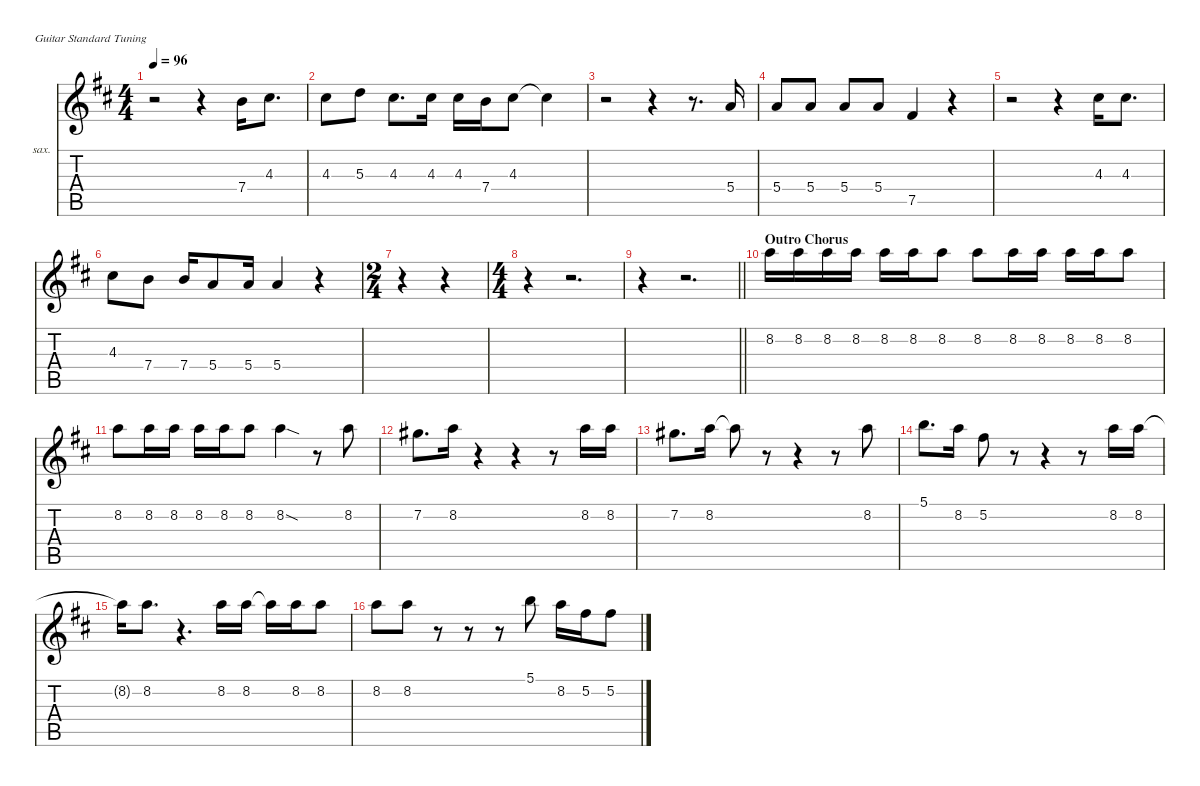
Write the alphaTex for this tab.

\defaultSystemsLayout 4
\hideDynamics
\bracketExtendMode nobrackets
\firstSystemTrackNameOrientation horizontal
\otherSystemsTrackNameOrientation horizontal
\track ("Vocals" "sax.") {instrument tenorsax}
\staff {score tabs}
\tuning (E4 B3 G3 D3 A2 E2)
\displaytranspose 14
\ts (4 4)
\tempo 96
\clef g2
\ks d
r.2{dy f} r.4 7.4{acc forcenatural}.16 4.3{acc #}.8{d} |
4.3{acc #}.8 5.3{acc forcenatural}.8 4.3{acc #}.8{d} 4.3{acc #}.16 4.3{acc #}.16 7.4{acc forcenatural}.16 4.3{acc #}.8 4.3{t acc #}.4 |
r.2 r.4 r.8{d} 5.4{acc forcenatural}.16 |
5.4{acc forcenatural}.8 5.4{acc forcenatural}.8 5.4{acc forcenatural}.8 5.4{acc forcenatural}.8 7.5{acc #}.4 r.4 |
r.2 r.4 4.3{acc #}.16 4.3{acc #}.8{d} |
4.3{acc #}.8 7.4{acc forcenatural}.8 7.4{acc forcenatural}.16 5.4{acc forcenatural}.8 5.4{acc forcenatural}.16 5.4{acc forcenatural}.4 r.4 |
\ts (2 4)
\beaming (8 2 2)
r.4 r.4 |
\ts (4 4)
\beaming (8 2 2 2 2)
r.4 r.2{d} |
\barLineRight lightlight
r.4 r.2{d} |
\section ("" "Outro Chorus")
8.2{acc forcenatural}.16 8.2{acc forcenatural}.16 8.2{acc forcenatural}.16 8.2{acc forcenatural}.16 8.2{acc forcenatural}.16 8.2{acc forcenatural}.16 8.2{acc forcenatural}.8 8.2{acc forcenatural}.8 8.2{acc forcenatural}.16 8.2{acc forcenatural}.16 8.2{acc forcenatural}.16 8.2{acc forcenatural}.16 8.2{acc forcenatural}.8 |
8.2{acc forcenatural}.8 8.2{acc forcenatural}.16 8.2{acc forcenatural}.16 8.2{acc forcenatural}.16 8.2{acc forcenatural}.16 8.2{acc forcenatural}.8 8.2{sod acc forcenatural}.4 r.8 8.2{acc forcenatural}.8 |
7.2{acc #}.8{d} 8.2{acc forcenatural}.16 r.4 r.4 r.8 8.2{acc forcenatural}.16 8.2{acc forcenatural}.16 |
7.2{acc #}.8{d} 8.2{acc forcenatural}.16 8.2{t acc forcenatural}.8 r.8 r.4 r.8 8.2{acc forcenatural}.8 |
5.1{acc forcenatural}.8{d} 8.2{acc forcenatural}.16 5.2{acc #}.8 r.8 r.4 r.8 8.2{acc forcenatural}.16 8.2{acc forcenatural}.16 |
8.2{t acc forcenatural}.16 8.2{acc forcenatural}.8{d} r.4{d} 8.2{acc forcenatural}.16 8.2{acc forcenatural}.16 8.2{t acc forcenatural}.16 8.2{acc forcenatural}.16 8.2{acc forcenatural}.8 |
8.2{acc forcenatural}.8 8.2{acc forcenatural}.8 r.8 r.8 r.8 5.1{acc forcenatural}.8 8.2{acc forcenatural}.16 5.2{acc #}.16 5.2{acc #}.8
